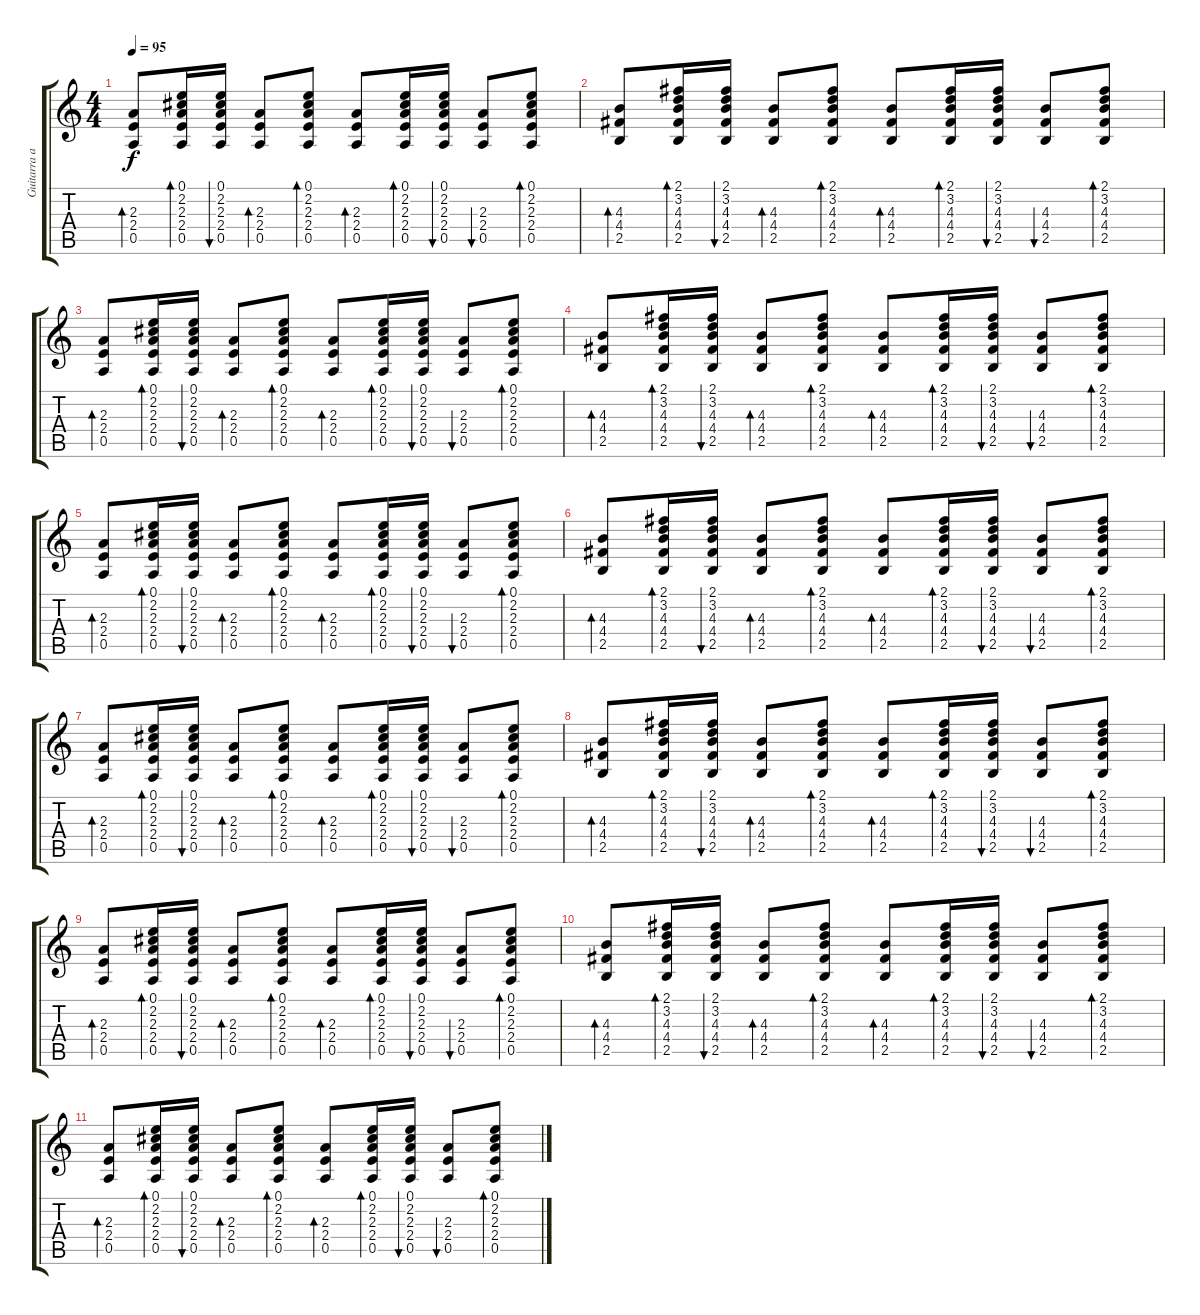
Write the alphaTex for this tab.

\track ("Guitarra acustica 2" "Guitarra a") {instrument electricguitarjazz}
\staff {score tabs}
\tuning (E4 B3 G3 D3 A2 E2) {hide}
\ts (4 4)
\tempo 95
\clef g2
\ks c
(2.3 2.4 0.5).8{bd 60 dy f} (0.1 2.2 2.3 2.4 0.5).16{bd 60} (0.1 2.2 2.3 2.4 0.5).16{bu 60} (2.3 2.4 0.5).8{bd 60} (0.1 2.2 2.3 2.4 0.5).8{bd 60} (2.3 2.4 0.5).8{bd 60} (0.1 2.2 2.3 2.4 0.5).16{bd 60} (0.1 2.2 2.3 2.4 0.5).16{bu 60} (2.3 2.4 0.5).8{bu 60} (0.1 2.2 2.3 2.4 0.5).8{bd 60} |
(4.3 4.4 2.5).8{bd 60} (2.1 3.2 4.3 4.4 2.5).16{bd 60} (2.1 3.2 4.3 4.4 2.5).16{bu 60} (4.3 4.4 2.5).8{bd 60} (2.1 3.2 4.3 4.4 2.5).8{bd 60} (4.3 4.4 2.5).8{bd 60} (2.1 3.2 4.3 4.4 2.5).16{bd 60} (2.1 3.2 4.3 4.4 2.5).16{bu 60} (4.3 4.4 2.5).8{bu 60} (2.1 3.2 4.3 4.4 2.5).8{bd 60} |
(2.3 2.4 0.5).8{bd 60} (0.1 2.2 2.3 2.4 0.5).16{bd 60} (0.1 2.2 2.3 2.4 0.5).16{bu 60} (2.3 2.4 0.5).8{bd 60} (0.1 2.2 2.3 2.4 0.5).8{bd 60} (2.3 2.4 0.5).8{bd 60} (0.1 2.2 2.3 2.4 0.5).16{bd 60} (0.1 2.2 2.3 2.4 0.5).16{bu 60} (2.3 2.4 0.5).8{bu 60} (0.1 2.2 2.3 2.4 0.5).8{bd 60} |
(4.3 4.4 2.5).8{bd 60} (2.1 3.2 4.3 4.4 2.5).16{bd 60} (2.1 3.2 4.3 4.4 2.5).16{bu 60} (4.3 4.4 2.5).8{bd 60} (2.1 3.2 4.3 4.4 2.5).8{bd 60} (4.3 4.4 2.5).8{bd 60} (2.1 3.2 4.3 4.4 2.5).16{bd 60} (2.1 3.2 4.3 4.4 2.5).16{bu 60} (4.3 4.4 2.5).8{bu 60} (2.1 3.2 4.3 4.4 2.5).8{bd 60} |
(2.3 2.4 0.5).8{bd 60} (0.1 2.2 2.3 2.4 0.5).16{bd 60} (0.1 2.2 2.3 2.4 0.5).16{bu 60} (2.3 2.4 0.5).8{bd 60} (0.1 2.2 2.3 2.4 0.5).8{bd 60} (2.3 2.4 0.5).8{bd 60} (0.1 2.2 2.3 2.4 0.5).16{bd 60} (0.1 2.2 2.3 2.4 0.5).16{bu 60} (2.3 2.4 0.5).8{bu 60} (0.1 2.2 2.3 2.4 0.5).8{bd 60} |
(4.3 4.4 2.5).8{bd 60 volume 9} (2.1 3.2 4.3 4.4 2.5).16{bd 60} (2.1 3.2 4.3 4.4 2.5).16{bu 60} (4.3 4.4 2.5).8{bd 60} (2.1 3.2 4.3 4.4 2.5).8{bd 60} (4.3 4.4 2.5).8{bd 60} (2.1 3.2 4.3 4.4 2.5).16{bd 60} (2.1 3.2 4.3 4.4 2.5).16{bu 60} (4.3 4.4 2.5).8{bu 60} (2.1 3.2 4.3 4.4 2.5).8{bd 60} |
(2.3 2.4 0.5).8{bd 60 volume 8} (0.1 2.2 2.3 2.4 0.5).16{bd 60} (0.1 2.2 2.3 2.4 0.5).16{bu 60} (2.3 2.4 0.5).8{bd 60} (0.1 2.2 2.3 2.4 0.5).8{bd 60} (2.3 2.4 0.5).8{bd 60} (0.1 2.2 2.3 2.4 0.5).16{bd 60} (0.1 2.2 2.3 2.4 0.5).16{bu 60} (2.3 2.4 0.5).8{bu 60} (0.1 2.2 2.3 2.4 0.5).8{bd 60} |
(4.3 4.4 2.5).8{bd 60 volume 7} (2.1 3.2 4.3 4.4 2.5).16{bd 60} (2.1 3.2 4.3 4.4 2.5).16{bu 60} (4.3 4.4 2.5).8{bd 60} (2.1 3.2 4.3 4.4 2.5).8{bd 60} (4.3 4.4 2.5).8{bd 60} (2.1 3.2 4.3 4.4 2.5).16{bd 60} (2.1 3.2 4.3 4.4 2.5).16{bu 60} (4.3 4.4 2.5).8{bu 60} (2.1 3.2 4.3 4.4 2.5).8{bd 60} |
(2.3 2.4 0.5).8{bd 60 volume 6} (0.1 2.2 2.3 2.4 0.5).16{bd 60} (0.1 2.2 2.3 2.4 0.5).16{bu 60} (2.3 2.4 0.5).8{bd 60} (0.1 2.2 2.3 2.4 0.5).8{bd 60} (2.3 2.4 0.5).8{bd 60 volume 5} (0.1 2.2 2.3 2.4 0.5).16{bd 60} (0.1 2.2 2.3 2.4 0.5).16{bu 60} (2.3 2.4 0.5).8{bu 60} (0.1 2.2 2.3 2.4 0.5).8{bd 60} |
(4.3 4.4 2.5).8{bd 60 volume 4} (2.1 3.2 4.3 4.4 2.5).16{bd 60} (2.1 3.2 4.3 4.4 2.5).16{bu 60} (4.3 4.4 2.5).8{bd 60} (2.1 3.2 4.3 4.4 2.5).8{bd 60} (4.3 4.4 2.5).8{bd 60 volume 3} (2.1 3.2 4.3 4.4 2.5).16{bd 60} (2.1 3.2 4.3 4.4 2.5).16{bu 60} (4.3 4.4 2.5).8{bu 60} (2.1 3.2 4.3 4.4 2.5).8{bd 60} |
(2.3 2.4 0.5).8{bd 60 volume 2} (0.1 2.2 2.3 2.4 0.5).16{bd 60} (0.1 2.2 2.3 2.4 0.5).16{bu 60} (2.3 2.4 0.5).8{bd 60} (0.1 2.2 2.3 2.4 0.5).8{bd 60} (2.3 2.4 0.5).8{bd 60 volume 1} (0.1 2.2 2.3 2.4 0.5).16{bd 60} (0.1 2.2 2.3 2.4 0.5).16{bu 60} (2.3 2.4 0.5).8{bu 60} (0.1 2.2 2.3 2.4 0.5).8{bd 60 volume 0}
